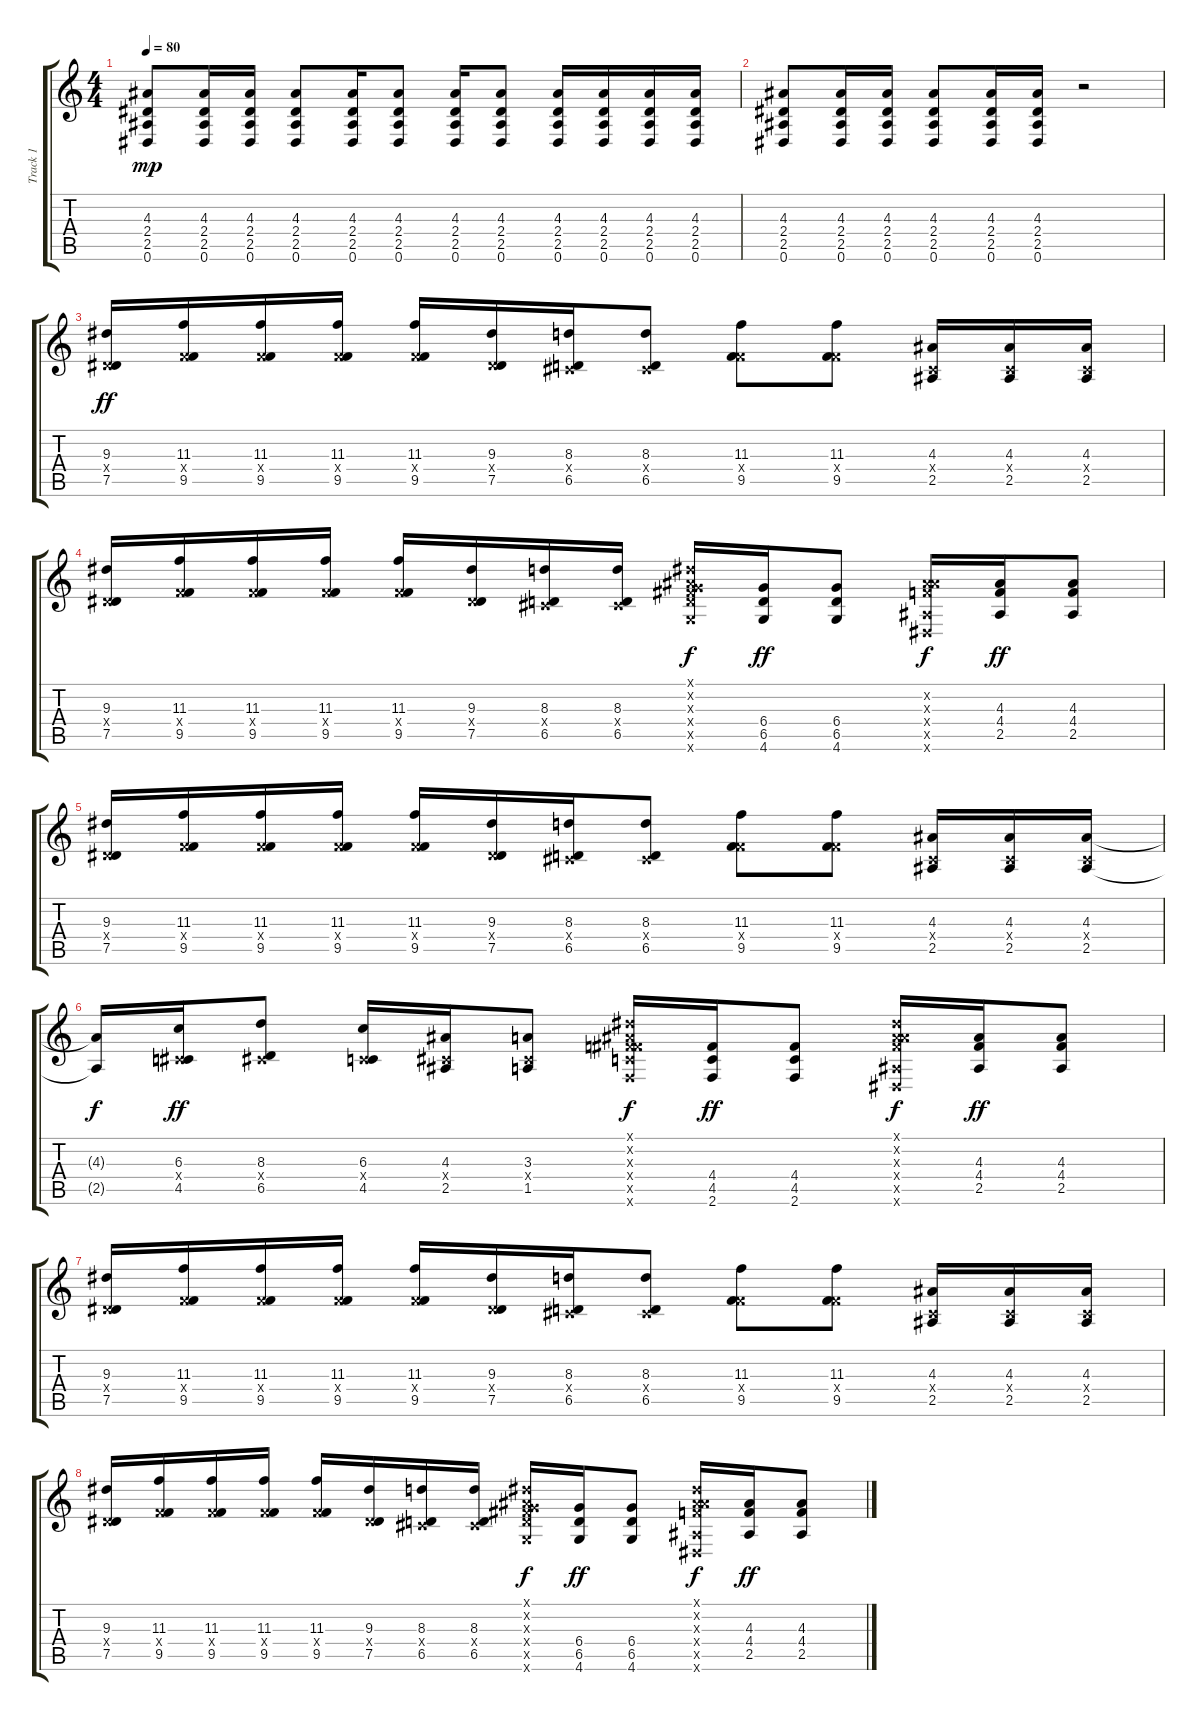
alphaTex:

\track ("Track 1" "Track 1") {instrument distortionguitar}
\staff {score tabs}
\tuning (Eb4 Bb3 Gb3 Db3 Ab2 Eb2) {hide}
\ts (4 4)
\tempo 80
\clef g2
\ks c
(4.3 2.4 2.5 0.6).8{dy mp} (4.3 2.4 2.5 0.6).16 (4.3 2.4 2.5 0.6).16 (4.3 2.4 2.5 0.6).8 (4.3 2.4 2.5 0.6).16 (4.3 2.4 2.5 0.6).8 (4.3 2.4 2.5 0.6).16 (4.3 2.4 2.5 0.6).8 (4.3 2.4 2.5 0.6).16 (4.3 2.4 2.5 0.6).16 (4.3 2.4 2.5 0.6).16 (4.3 2.4 2.5 0.6).16 |
(4.3 2.4 2.5 0.6).8 (4.3 2.4 2.5 0.6).16 (4.3 2.4 2.5 0.6).16 (4.3 2.4 2.5 0.6).8 (4.3 2.4 2.5 0.6).16 (4.3 2.4 2.5 0.6).16 r.2 |
(9.3 2.4{x} 7.5).16{dy ff instrument distortionguitar} (11.3 4.4{x} 9.5).16 (11.3 4.4{x} 9.5).16 (11.3 4.4{x} 9.5).16 (11.3 4.4{x} 9.5).16 (9.3 2.4{x} 7.5).16 (8.3 0.4{x} 6.5).16 (8.3 0.4{x} 6.5).8 (11.3 4.4{x} 9.5).8 (11.3 4.4{x} 9.5).8 (4.3 0.4{x} 2.5).16 (4.3 0.4{x} 2.5).16 (4.3 0.4{x} 2.5).16 |
(9.3 2.4{x} 7.5).16 (11.3 4.4{x} 9.5).16 (11.3 4.4{x} 9.5).16 (11.3 4.4{x} 9.5).16 (11.3 4.4{x} 9.5).16 (9.3 2.4{x} 7.5).16 (8.3 0.4{x} 6.5).16 (8.3 0.4{x} 6.5).16 (0.1{x} 0.2{x} 0.3{x} 6.4{x} 6.5{x} 4.6{x}).16{dy f} (6.4 6.5 4.6).16{dy ff} (6.4 6.5 4.6).8 (0.2{x} 4.3{x} 4.4{x} 2.5{x} 0.6{x}).16{dy f} (4.3 4.4 2.5).16{dy ff} (4.3 4.4 2.5).8 |
(9.3 2.4{x} 7.5).16 (11.3 4.4{x} 9.5).16 (11.3 4.4{x} 9.5).16 (11.3 4.4{x} 9.5).16 (11.3 4.4{x} 9.5).16 (9.3 2.4{x} 7.5).16 (8.3 0.4{x} 6.5).16 (8.3 0.4{x} 6.5).8 (11.3 4.4{x} 9.5).8 (11.3 4.4{x} 9.5).8 (4.3 0.4{x} 2.5).16 (4.3 0.4{x} 2.5).16 (4.3 0.4{x} 2.5).16 |
(4.3{t} 2.5{t}).16{dy f} (6.3 0.4{x} 4.5).16{dy ff} (8.3 0.4{x} 6.5).8 (6.3 0.4{x} 4.5).16 (4.3 0.4{x} 2.5).16 (3.3 0.4{x} 1.5).8 (0.1{x} 0.2{x} 0.3{x} 4.4{x} 4.5{x} 2.6{x}).16{dy f} (4.4 4.5 2.6).16{dy ff} (4.4 4.5 2.6).8 (0.1{x} 0.2{x} 4.3{x} 4.4{x} 2.5{x} 0.6{x}).16{dy f} (4.3 4.4 2.5).16{dy ff} (4.3 4.4 2.5).8 |
(9.3 2.4{x} 7.5).16 (11.3 4.4{x} 9.5).16 (11.3 4.4{x} 9.5).16 (11.3 4.4{x} 9.5).16 (11.3 4.4{x} 9.5).16 (9.3 2.4{x} 7.5).16 (8.3 0.4{x} 6.5).16 (8.3 0.4{x} 6.5).8 (11.3 4.4{x} 9.5).8 (11.3 4.4{x} 9.5).8 (4.3 0.4{x} 2.5).16 (4.3 0.4{x} 2.5).16 (4.3 0.4{x} 2.5).16 |
(9.3 2.4{x} 7.5).16 (11.3 4.4{x} 9.5).16 (11.3 4.4{x} 9.5).16 (11.3 4.4{x} 9.5).16 (11.3 4.4{x} 9.5).16 (9.3 2.4{x} 7.5).16 (8.3 0.4{x} 6.5).16 (8.3 0.4{x} 6.5).16 (0.1{x} 0.2{x} 0.3{x} 6.4{x} 6.5{x} 4.6{x}).16{dy f} (6.4 6.5 4.6).16{dy ff} (6.4 6.5 4.6).8 (0.1{x} 0.2{x} 4.3{x} 4.4{x} 2.5{x} 0.6{x}).16{dy f} (4.3 4.4 2.5).16{dy ff} (4.3 4.4 2.5).8
